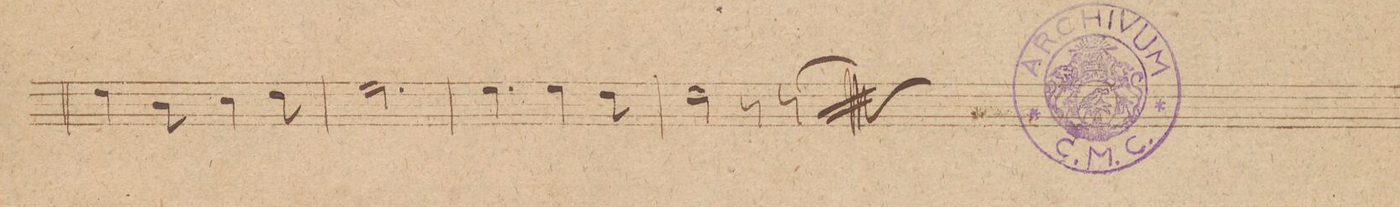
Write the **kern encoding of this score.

**kern
*I"Corno 1mo in F.
*clefG2
*k[b-]
*M6/8
4g\
8e\
4f\
8g\
=82
2.a\
=83
4.a\
4a\
8g\
=84
2g\
8r
8r
==
*-
